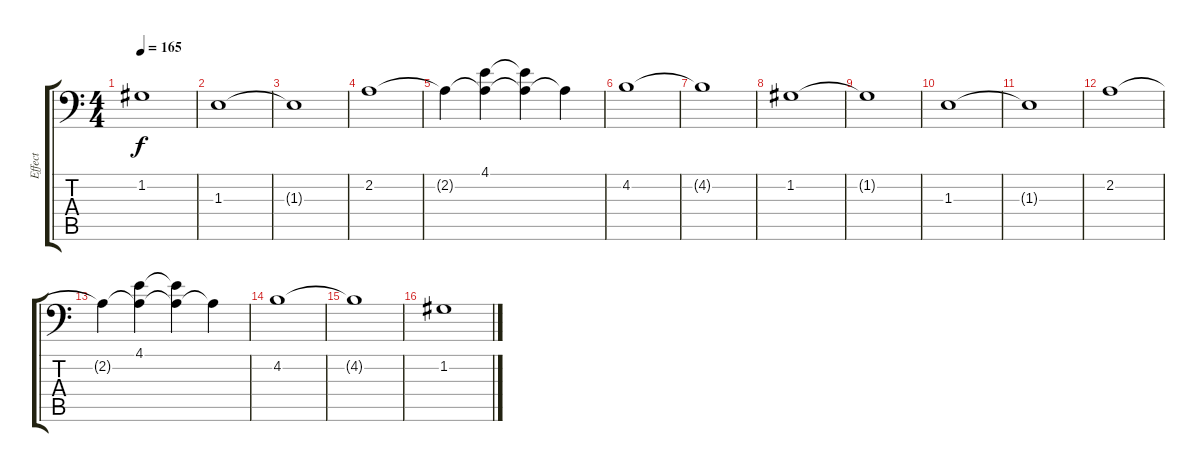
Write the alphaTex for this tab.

\track ("Effect" "Effect") {instrument stringensemble2}
\staff {score tabs}
\tuning (C4 G3 Eb3 Bb2 F2 Bb1) {hide}
\ts (4 4)
\tempo 165
\clef f4
\ks c
1.2{t}.1{dy f} |
1.3.1 |
1.3{t}.1 |
2.2.1 |
2.2{t}.4 (4.1 2.2{t}).4 (4.1{t} 2.2{t}).4 2.2{t}.4 |
4.2.1 |
4.2{t}.1 |
1.2.1 |
1.2{t}.1 |
1.3.1 |
1.3{t}.1 |
2.2.1 |
2.2{t}.4 (4.1 2.2{t}).4 (4.1{t} 2.2{t}).4 2.2{t}.4 |
4.2.1 |
4.2{t}.1 |
1.2.1
